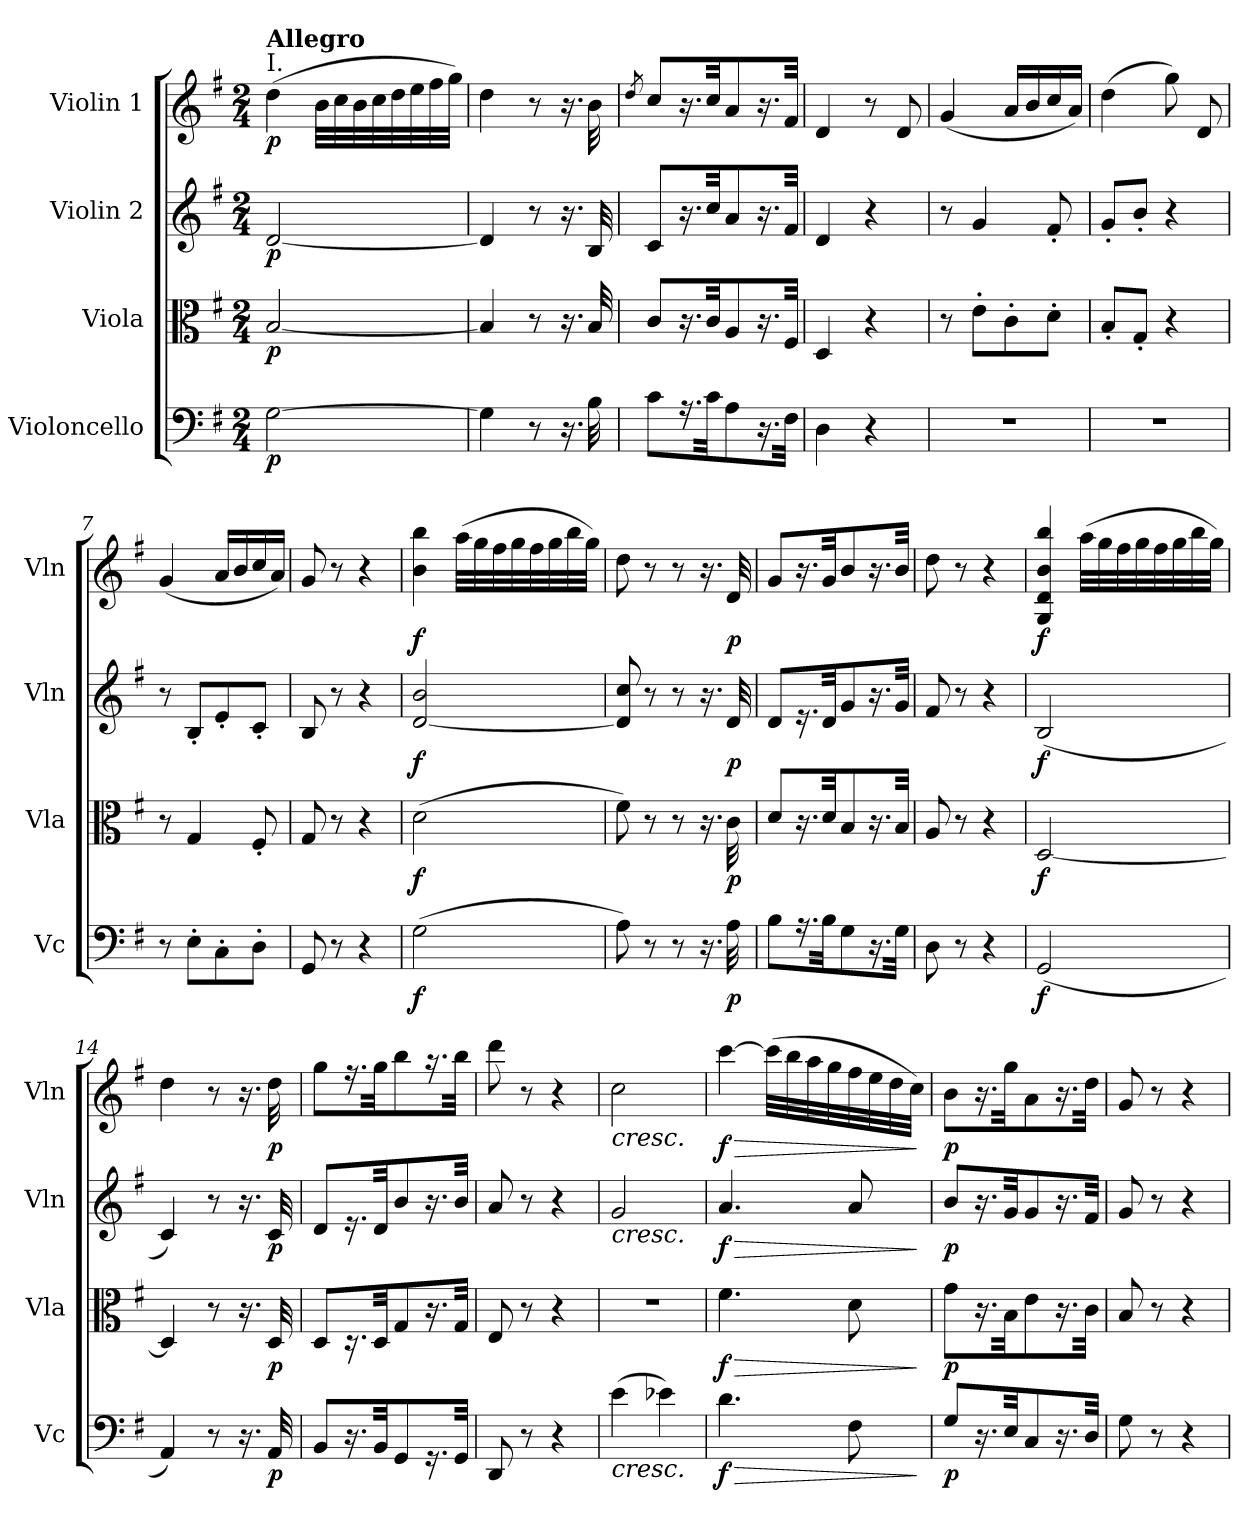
**kern	**dynam	**kern	**dynam	**kern	**dynam	**kern	**dynam
*part4	*part4	*part3	*part3	*part2	*part2	*part1	*part1
*staff4	*staff4	*staff3	*staff3	*staff2	*staff2	*staff1	*staff1
*I"Violoncello	*	*I"Viola	*	*I"Violin 2	*	*I"Violin 1	*
*I'Vc	*	*I'Vla	*	*I'Vln	*	*I'Vln	*
*clefF4	*	*clefC3	*	*clefG2	*	*clefG2	*
*k[f#]	*	*k[f#]	*	*k[f#]	*	*k[f#]	*
*M2/4	*	*M2/4	*	*M2/4	*	*M2/4	*
=1	=1	=1	=1	=1	=1	=1	=1
!	!	!	!	!	!	!LO:TX:a:t=I.	!
!	!	!	!	!	!	!LO:TX:a:B:t=Allegro	!
!	!LO:DY:b	!	!LO:DY:b	!	!LO:DY:b	!	!LO:DY:b
[2G\	p	[2B/	p	[2d/	p	(4dd\	p
.	.	.	.	.	.	32b\LLL	.
.	.	.	.	.	.	32cc\	.
.	.	.	.	.	.	32b\	.
.	.	.	.	.	.	32cc\	.
.	.	.	.	.	.	32dd\	.
.	.	.	.	.	.	32ee\	.
.	.	.	.	.	.	32ff#\	.
.	.	.	.	.	.	32gg\JJJ)	.
=2	=2	=2	=2	=2	=2	=2	=2
4G\]	.	4B/]	.	4d/]	.	4dd\	.
8r	.	8r	.	8r	.	8r	.
16.r	.	16.r	.	16.r	.	16.r	.
32B\	.	32B/	.	32B/	.	32b\	.
=3	=3	=3	=3	=3	=3	=3	=3
.	.	.	.	.	.	8qdd/	.
8c\L	.	8c\L	.	8c/L	.	8cc\L	.
16.r	.	16.r	.	16.r	.	16.r	.
32c\JJk	.	32c\JJk	.	32cc/JJk	.	32cc\JJk	.
8A\L	.	8A/L	.	8a/L	.	8a/L	.
16.r	.	16.r	.	16.r	.	16.r	.
32F#\JJk	.	32F#/JJk	.	32f#/JJk	.	32f#/JJk	.
=4	=4	=4	=4	=4	=4	=4	=4
4D\	.	4D/	.	4d/	.	4d/	.
4r	.	4r	.	4r	.	8r	.
.	.	.	.	.	.	8d/	.
=5	=5	=5	=5	=5	=5	=5	=5
2r	.	8r	.	8r	.	(4g/	.
.	.	8e'\L	.	4g/	.	.	.
.	.	8c'\	.	.	.	16a/LL	.
.	.	.	.	.	.	16b/	.
.	.	8d'\J	.	8f#'/	.	16cc/	.
.	.	.	.	.	.	16a/JJ)	.
=6	=6	=6	=6	=6	=6	=6	=6
2r	.	8B'/L	.	8g'/L	.	(4dd\	.
.	.	8G'/J	.	8b'/J	.	.	.
.	.	4r	.	4r	.	8gg\)	.
.	.	.	.	.	.	8d/	.
!!LO:LB:g=z
=7	=7	=7	=7	=7	=7	=7	=7
8r	.	8r	.	8r	.	(4g/	.
8E'\L	.	4G/	.	8B'/L	.	.	.
8C'\	.	.	.	8e'/	.	16a/LL	.
.	.	.	.	.	.	16b/	.
8D'\J	.	8F#'/	.	8c'/J	.	16cc/	.
.	.	.	.	.	.	16a/JJ)	.
=8	=8	=8	=8	=8	=8	=8	=8
8GG/	.	8G/	.	8B/	.	8g/	.
8r	.	8r	.	8r	.	8r	.
4r	.	4r	.	4r	.	4r	.
=9	=9	=9	=9	=9	=9	=9	=9
!	!LO:DY:b	!	!LO:DY:b	!	!LO:DY:b	!	!LO:DY:b
(2G\	f	(2d\	f	[2d/ 2b/	f	4b\ 4bb\	f
.	.	.	.	.	.	(32aa\LLL	.
.	.	.	.	.	.	32gg\	.
.	.	.	.	.	.	32ff#\	.
.	.	.	.	.	.	32gg\	.
.	.	.	.	.	.	32ff#\	.
.	.	.	.	.	.	32gg\	.
.	.	.	.	.	.	32bb\	.
.	.	.	.	.	.	32gg\JJJ)	.
!!LO:LB:g=z
=10	=10	=10	=10	=10	=10	=10	=10
8A\)	.	8f#\)	.	8d/] 8cc/	.	8dd\	.
8r	.	8r	.	8r	.	8r	.
8r	.	8r	.	8r	.	8r	.
16.r	.	16.r	.	16.r	.	16.r	.
!	!LO:DY:b	!	!LO:DY:b	!	!LO:DY:b	!	!LO:DY:b
32A\	p	32c\	p	32d/	p	32d/	p
=11	=11	=11	=11	=11	=11	=11	=11
8B\L	.	8d\L	.	8d/L	.	8g/L	.
16.r	.	16.r	.	16.r	.	16.r	.
32B\JJk	.	32d\JJk	.	32d/JJk	.	32g/JJk	.
8G\L	.	8B/L	.	8g/L	.	8b\L	.
16.r	.	16.r	.	16.r	.	16.r	.
32G\JJk	.	32B/JJk	.	32g/JJk	.	32b\JJk	.
=12	=12	=12	=12	=12	=12	=12	=12
8D\	.	8A/	.	8f#/	.	8dd\	.
8r	.	8r	.	8r	.	8r	.
4r	.	4r	.	4r	.	4r	.
=13	=13	=13	=13	=13	=13	=13	=13
!	!LO:DY:b	!	!LO:DY:b	!	!LO:DY:b	!	!LO:DY:b
(2GG/	f	[2D/	f	(2B/	f	4G/ 4d/ 4b/ 4bb/	f
.	.	.	.	.	.	(32aa\LLL	.
.	.	.	.	.	.	32gg\	.
.	.	.	.	.	.	32ff#\	.
.	.	.	.	.	.	32gg\	.
.	.	.	.	.	.	32ff#\	.
.	.	.	.	.	.	32gg\	.
.	.	.	.	.	.	32bb\	.
.	.	.	.	.	.	32gg\JJJ)	.
=14	=14	=14	=14	=14	=14	=14	=14
4AA/)	.	4D/]	.	4c/)	.	4dd\	.
8r	.	8r	.	8r	.	8r	.
16.r	.	16.r	.	16.r	.	16.r	.
!	!LO:DY:b	!	!LO:DY:b	!	!LO:DY:b	!	!LO:DY:b
32AA/	p	32D/	p	32c/	p	32dd\	p
=15	=15	=15	=15	=15	=15	=15	=15
8BB/L	.	8D/L	.	8d/L	.	8gg\L	.
16.r	.	16.r	.	16.r	.	16.r	.
32BB/JJk	.	32D/JJk	.	32d/JJk	.	32gg\JJk	.
8GG/L	.	8G/L	.	8b\L	.	8bb\L	.
16.r	.	16.r	.	16.r	.	16.r	.
32GG/JJk	.	32G/JJk	.	32b\JJk	.	32bb\JJk	.
=16	=16	=16	=16	=16	=16	=16	=16
8DD/	.	8E/	.	8a/	.	8ddd\	.
8r	.	8r	.	8r	.	8r	.
4r	.	4r	.	4r	.	4r	.
=17	=17	=17	=17	=17	=17	=17	=17
!	!	!	!	!	!	!LO:TX:b:i:t=cresc.	!
!	!	!	!	!LO:TX:b:i:t=cresc.	!	!	!
!LO:TX:b:i:t=cresc.	!	!	!	!	!	!	!
(4e\	.	2r	.	2g/	.	2cc\	.
4e-X\)	.	.	.	.	.	.	.
!!LO:LB:g=z
=18	=18	=18	=18	=18	=18	=18	=18
!	!LO:HP:b	!	!LO:HP:b	!	!LO:HP:b	!	!LO:HP:b
!	!LO:DY:n=1:b	!	!LO:DY:n=1:b	!	!LO:DY:n=1:b	!	!LO:DY:n=1:b
4.d\	> f	4.f#\	> f	4.a/	> f	[4ccc\	> f
.	.	.	.	.	.	(32ccc\LLL]	.
.	.	.	.	.	.	32bb\	.
.	.	.	.	.	.	32aa\	.
.	.	.	.	.	.	32gg\	.
8F#\	.	8d\	.	8a/	.	32ff#\	.
.	.	.	.	.	.	32ee\	.
.	.	.	.	.	.	32dd\	.
.	.	.	.	.	.	32cc\JJJ)	.
.	]	.	]	.	]	.	]
=19	=19	=19	=19	=19	=19	=19	=19
!	!LO:DY:b	!	!LO:DY:b	!	!LO:DY:b	!	!LO:DY:b
8G\L	p	8g\L	p	8b/L	p	8b\L	p
16.r	.	16.r	.	16.r	.	16.r	.
32E\JJk	.	32B\JJk	.	32g/JJk	.	32gg\JJk	.
8C/L	.	8e\L	.	8g/L	.	8a\L	.
16.r	.	16.r	.	16.r	.	16.r	.
32D/JJk	.	32c\JJk	.	32f#/JJk	.	32dd\JJk	.
!!LO:LB:g=z
=20	=20	=20	=20	=20	=20	=20	=20
8G\	.	8B/	.	8g/	.	8g/	.
8r	.	8r	.	8r	.	8r	.
4r	.	4r	.	4r	.	4r	.
=	=	=	=	=	=	=	=
*-	*-	*-	*-	*-	*-	*-	*-
